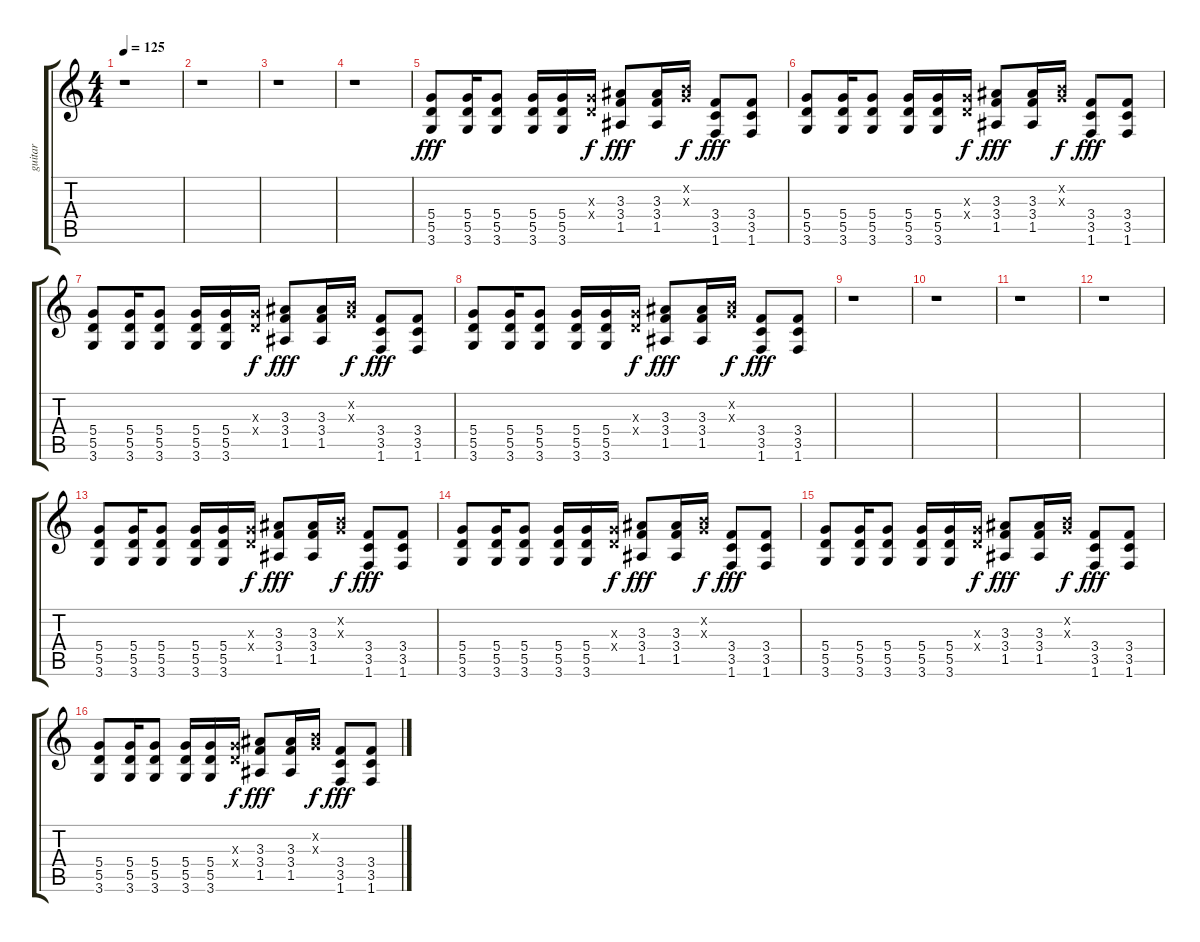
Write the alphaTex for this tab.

\track ("guitar" "guitar") {instrument distortionguitar}
\staff {score tabs}
\tuning (E4 B3 G3 D3 A2 E2) {hide}
\ts (4 4)
\tempo 125
\clef g2
\ks c
r.1{dy fff instrument distortionguitar} |
r.1 |
r.1 |
r.1 |
(5.4 5.5 3.6).8 (5.4 5.5 3.6).16 (5.4 5.5 3.6).8 (5.4 5.5 3.6).16 (5.4 5.5 3.6).16 (0.3{x} 0.4{x}).16{dy f} (3.3 3.4 1.5).8{dy fff} (3.3 3.4 1.5).16 (0.2{x} 0.3{x}).16{dy f} (3.4 3.5 1.6).8{dy fff} (3.4 3.5 1.6).8 |
(5.4 5.5 3.6).8 (5.4 5.5 3.6).16 (5.4 5.5 3.6).8 (5.4 5.5 3.6).16 (5.4 5.5 3.6).16 (0.3{x} 0.4{x}).16{dy f} (3.3 3.4 1.5).8{dy fff} (3.3 3.4 1.5).16 (0.2{x} 0.3{x}).16{dy f} (3.4 3.5 1.6).8{dy fff} (3.4 3.5 1.6).8 |
(5.4 5.5 3.6).8 (5.4 5.5 3.6).16 (5.4 5.5 3.6).8 (5.4 5.5 3.6).16 (5.4 5.5 3.6).16 (0.3{x} 0.4{x}).16{dy f} (3.3 3.4 1.5).8{dy fff} (3.3 3.4 1.5).16 (0.2{x} 0.3{x}).16{dy f} (3.4 3.5 1.6).8{dy fff} (3.4 3.5 1.6).8 |
(5.4 5.5 3.6).8 (5.4 5.5 3.6).16 (5.4 5.5 3.6).8 (5.4 5.5 3.6).16 (5.4 5.5 3.6).16 (0.3{x} 0.4{x}).16{dy f} (3.3 3.4 1.5).8{dy fff} (3.3 3.4 1.5).16 (0.2{x} 0.3{x}).16{dy f} (3.4 3.5 1.6).8{dy fff} (3.4 3.5 1.6).8 |
r.1 |
r.1 |
r.1 |
r.1 |
(5.4 5.5 3.6).8 (5.4 5.5 3.6).16 (5.4 5.5 3.6).8 (5.4 5.5 3.6).16 (5.4 5.5 3.6).16 (0.3{x} 0.4{x}).16{dy f} (3.3 3.4 1.5).8{dy fff} (3.3 3.4 1.5).16 (0.2{x} 0.3{x}).16{dy f} (3.4 3.5 1.6).8{dy fff} (3.4 3.5 1.6).8 |
(5.4 5.5 3.6).8 (5.4 5.5 3.6).16 (5.4 5.5 3.6).8 (5.4 5.5 3.6).16 (5.4 5.5 3.6).16 (0.3{x} 0.4{x}).16{dy f} (3.3 3.4 1.5).8{dy fff} (3.3 3.4 1.5).16 (0.2{x} 0.3{x}).16{dy f} (3.4 3.5 1.6).8{dy fff} (3.4 3.5 1.6).8 |
(5.4 5.5 3.6).8 (5.4 5.5 3.6).16 (5.4 5.5 3.6).8 (5.4 5.5 3.6).16 (5.4 5.5 3.6).16 (0.3{x} 0.4{x}).16{dy f} (3.3 3.4 1.5).8{dy fff} (3.3 3.4 1.5).16 (0.2{x} 0.3{x}).16{dy f} (3.4 3.5 1.6).8{dy fff} (3.4 3.5 1.6).8 |
(5.4 5.5 3.6).8 (5.4 5.5 3.6).16 (5.4 5.5 3.6).8 (5.4 5.5 3.6).16 (5.4 5.5 3.6).16 (0.3{x} 0.4{x}).16{dy f} (3.3 3.4 1.5).8{dy fff} (3.3 3.4 1.5).16 (0.2{x} 0.3{x}).16{dy f} (3.4 3.5 1.6).8{dy fff} (3.4 3.5 1.6).8
